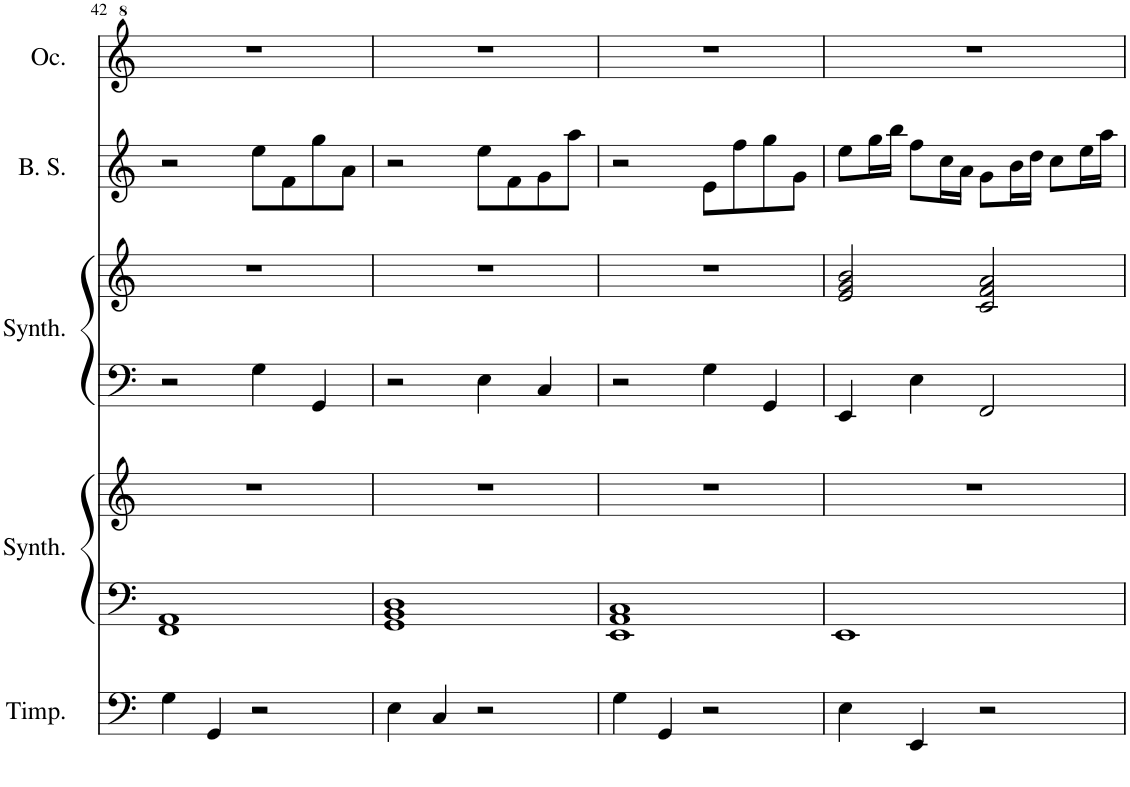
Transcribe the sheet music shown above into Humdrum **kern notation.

**kern	**kern	**kern	**kern	**kern	**kern	**kern
*part5	*part4	*part4	*part3	*part3	*part2	*part1
*staff7	*staff6	*staff5	*staff4	*staff3	*staff2	*staff1
*I"Timpani	*I"Brightness Synthesizer	*	*I"Warm Synthesizer	*	*I"Boy Soprano	*I"Ocarina
*I'Timp.	*I'Synth.	*	*I'Synth.	*	*I'B. S.	*I'Oc.
!!LO:PB:g=z
*clefF4	*clefF4	*clefG2	*clefF4	*clefG2	*clefG2	*clefG^2
*k[]	*k[]	*k[]	*k[]	*k[]	*k[]	*k[]
*M4/4	*M4/4	*M4/4	*M4/4	*M4/4	*M4/4	*M4/4
=42	=42	=42	=42	=42	=42	=42
4G\	1FF 1AA	1r	2r	1r	2r	1r
4GG/	.	.	.	.	.	.
2r	.	.	4G\	.	8ee\L	.
.	.	.	.	.	8f\	.
.	.	.	4GG/	.	8gg\	.
.	.	.	.	.	8a\J	.
=43	=43	=43	=43	=43	=43	=43
4E\	1GG 1BB 1D	1r	2r	1r	2r	1r
4C/	.	.	.	.	.	.
2r	.	.	4E\	.	8ee\L	.
.	.	.	.	.	8f\	.
.	.	.	4C/	.	8g\	.
.	.	.	.	.	8aa\J	.
=44	=44	=44	=44	=44	=44	=44
4G\	1EE 1AA 1C	1r	2r	1r	2r	1r
4GG/	.	.	.	.	.	.
2r	.	.	4G\	.	8e\L	.
.	.	.	.	.	8ff\	.
.	.	.	4GG/	.	8gg\	.
.	.	.	.	.	8g\J	.
=45	=45	=45	=45	=45	=45	=45
4E\	1EE	1r	4EE/	2e/ 2g/ 2b/	8ee\L	1r
.	.	.	.	.	16gg\L	.
.	.	.	.	.	16bb\JJ	.
4EE/	.	.	4E\	.	8ff\L	.
.	.	.	.	.	16cc\L	.
.	.	.	.	.	16a\JJ	.
2r	.	.	2FF/	2c/ 2f/ 2a/	8g\L	.
.	.	.	.	.	16b\L	.
.	.	.	.	.	16dd\JJ	.
.	.	.	.	.	8cc\L	.
.	.	.	.	.	16ee\L	.
.	.	.	.	.	16aa\JJ	.
=	=	=	=	=	=	=
*-	*-	*-	*-	*-	*-	*-
